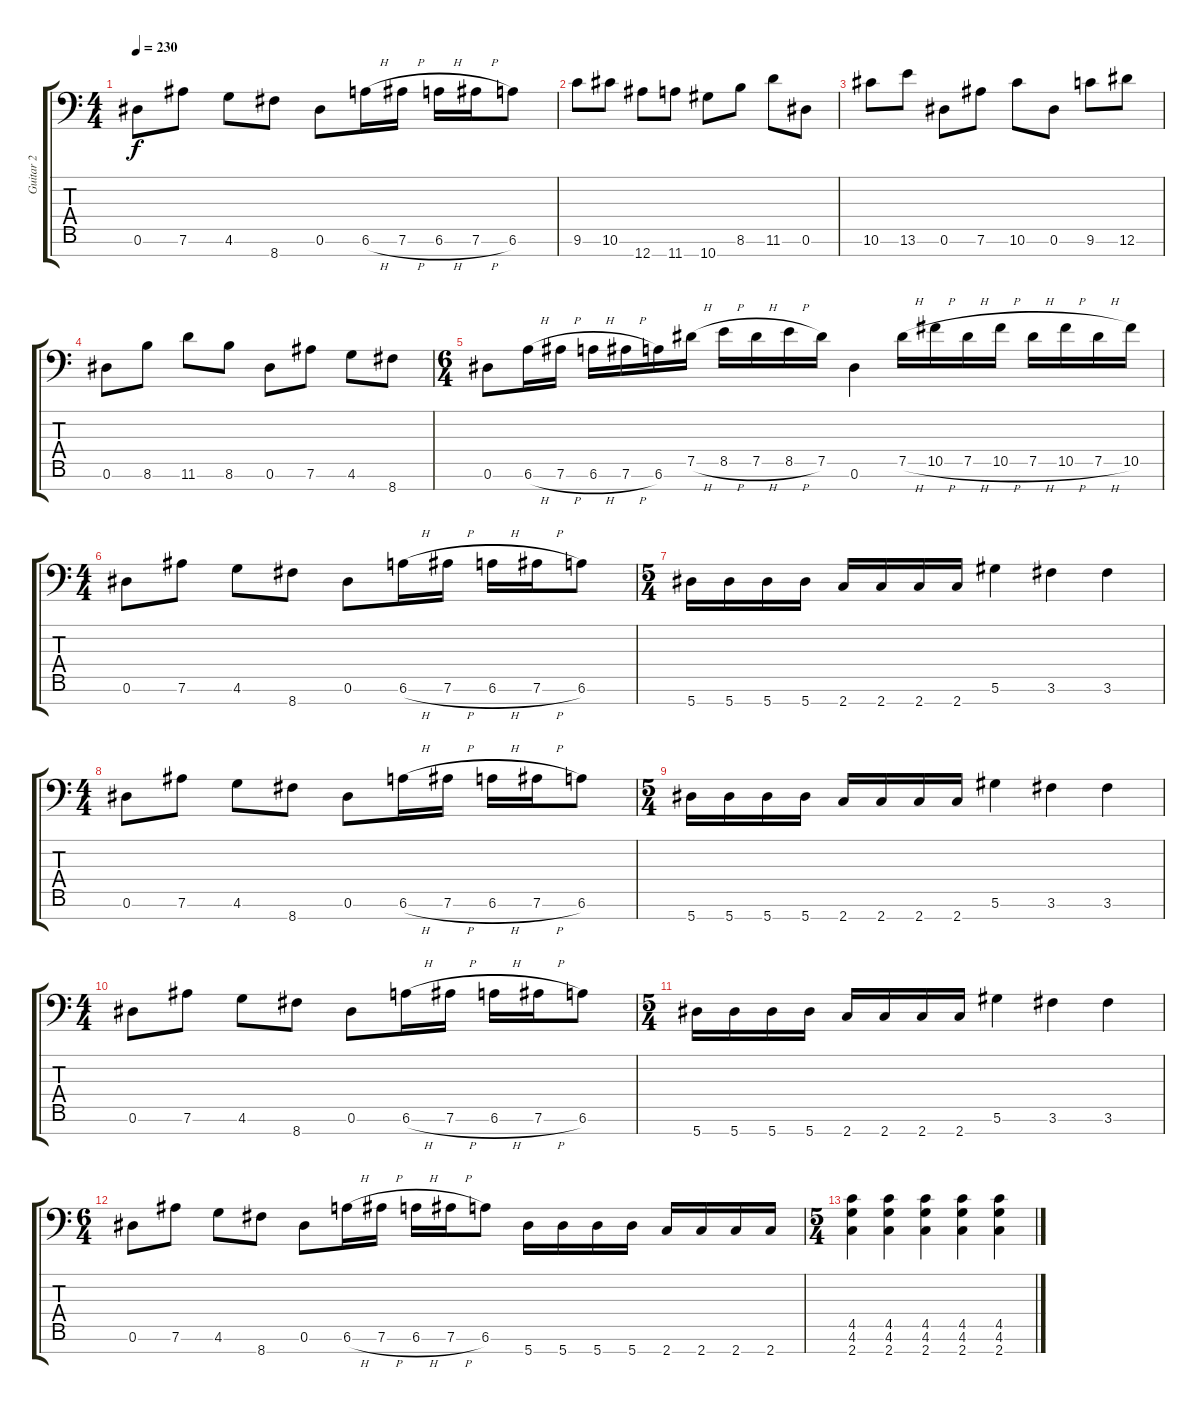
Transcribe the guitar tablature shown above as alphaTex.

\track ("Guitar 2" "Guitar 2") {instrument distortionguitar}
\staff {score tabs}
\tuning (Eb4 Bb3 Gb3 Db3 Ab2 Eb2 Bb1) {hide}
\ts (4 4)
\tempo 230
\clef f4
\ks c
0.6.8{dy f} 7.6.8 4.6.8 8.7.8 0.6.8 6.6{h}.16 7.6{h}.16 6.6{h}.16 7.6{h}.16 6.6.8 |
9.6.8 10.6.8 12.7.8 11.7.8 10.7.8 8.6.8 11.6.8 0.6.8 |
10.6.8 13.6.8 0.6.8 7.6.8 10.6.8 0.6.8 9.6.8 12.6.8 |
0.6.8 8.6.8 11.6.8 8.6.8 0.6.8 7.6.8 4.6.8 8.7.8 |
\ts (6 4)
0.6.8 6.6{h}.16 7.6{h}.16 6.6{h}.16 7.6{h}.16 6.6.16 7.5{h}.16 8.5{h}.16 7.5{h}.16 8.5{h}.16 7.5.16 0.6.4 7.5{h}.16 10.5{h}.16 7.5{h}.16 10.5{h}.16 7.5{h}.16 10.5{h}.16 7.5{h}.16 10.5.16 |
\ts (4 4)
0.6.8 7.6.8 4.6.8 8.7.8 0.6.8 6.6{h}.16 7.6{h}.16 6.6{h}.16 7.6{h}.16 6.6.8 |
\ts (5 4)
5.7.16 5.7.16 5.7.16 5.7.16 2.7.16 2.7.16 2.7.16 2.7.16 5.6.4 3.6.4 3.6.4 |
\ts (4 4)
0.6.8 7.6.8 4.6.8 8.7.8 0.6.8 6.6{h}.16 7.6{h}.16 6.6{h}.16 7.6{h}.16 6.6.8 |
\ts (5 4)
5.7.16 5.7.16 5.7.16 5.7.16 2.7.16 2.7.16 2.7.16 2.7.16 5.6.4 3.6.4 3.6.4 |
\ts (4 4)
0.6.8 7.6.8 4.6.8 8.7.8 0.6.8 6.6{h}.16 7.6{h}.16 6.6{h}.16 7.6{h}.16 6.6.8 |
\ts (5 4)
5.7.16 5.7.16 5.7.16 5.7.16 2.7.16 2.7.16 2.7.16 2.7.16 5.6.4 3.6.4 3.6.4 |
\ts (6 4)
0.6.8 7.6.8 4.6.8 8.7.8 0.6.8 6.6{h}.16 7.6{h}.16 6.6{h}.16 7.6{h}.16 6.6.8 5.7.16 5.7.16 5.7.16 5.7.16 2.7.16 2.7.16 2.7.16 2.7.16 |
\ts (5 4)
(4.5 4.6 2.7).4 (4.5 4.6 2.7).4 (4.5 4.6 2.7).4 (4.5 4.6 2.7).4 (4.5 4.6 2.7).4
